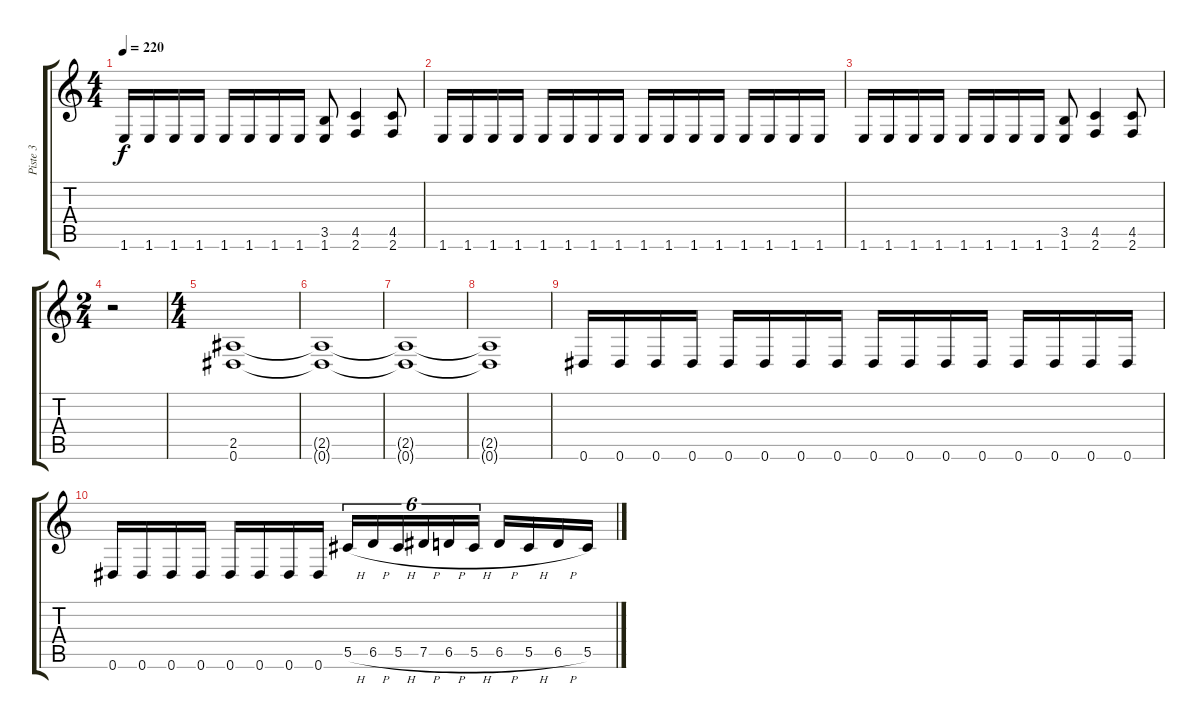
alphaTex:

\track ("Piste 3" "Piste 3") {instrument distortionguitar}
\staff {score tabs}
\tuning (Eb4 Bb3 Gb3 Db3 Ab2 Eb2) {hide}
\ts (4 4)
\tempo 220
\clef g2
\ks c
1.6.16{dy f} 1.6.16 1.6.16 1.6.16 1.6.16 1.6.16 1.6.16 1.6.16 (3.5 1.6).8 (4.5 2.6).4 (4.5 2.6).8 |
1.6.16 1.6.16 1.6.16 1.6.16 1.6.16 1.6.16 1.6.16 1.6.16 1.6.16 1.6.16 1.6.16 1.6.16 1.6.16 1.6.16 1.6.16 1.6.16 |
1.6.16 1.6.16 1.6.16 1.6.16 1.6.16 1.6.16 1.6.16 1.6.16 (3.5 1.6).8 (4.5 2.6).4 (4.5 2.6).8 |
\ts (2 4)
r.2 |
\ts (4 4)
(2.5 0.6).1 |
(2.5{t} 0.6{t}).1 |
(2.5{t} 0.6{t}).1 |
(2.5{t} 0.6{t}).1 |
0.6.16 0.6.16 0.6.16 0.6.16 0.6.16 0.6.16 0.6.16 0.6.16 0.6.16 0.6.16 0.6.16 0.6.16 0.6.16 0.6.16 0.6.16 0.6.16 |
0.6.16 0.6.16 0.6.16 0.6.16 0.6.16 0.6.16 0.6.16 0.6.16 5.5{h}.16{tu (6 4)} 6.5{h}.16{tu (6 4)} 5.5{h}.16{tu (6 4)} 7.5{h}.16{tu (6 4)} 6.5{h}.16{tu (6 4)} 5.5{h}.16{tu (6 4)} 6.5{h}.16 5.5{h}.16 6.5{h}.16 5.5.16
